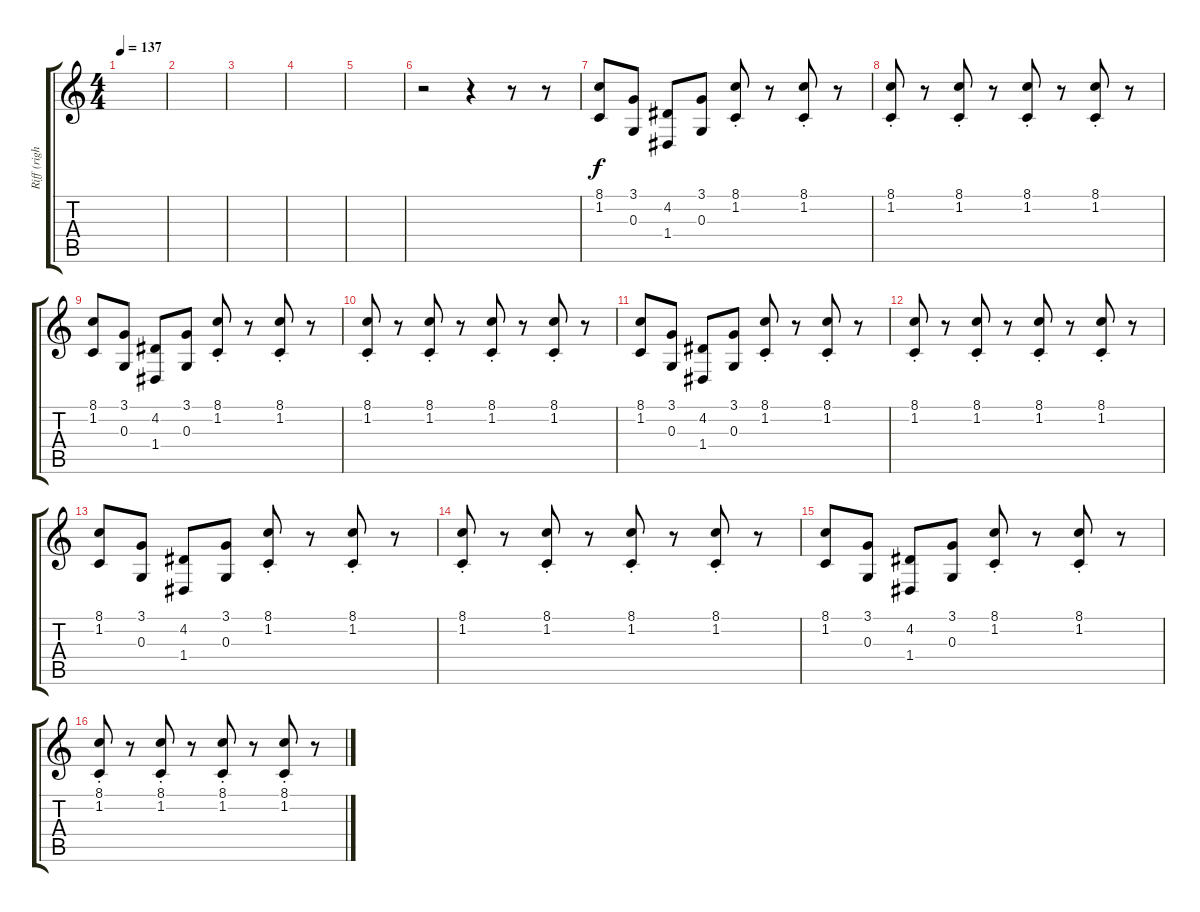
\track ("Riff (right)" "Riff (righ") {instrument lead5charang}
\staff {score tabs}
\tuning (E4 B3 G3 D3 A2 E2) {hide}
\ts (4 4)
\tempo 137
\clef g2
\ks c
|
|
|
|
|
r.2 r.4 r.8 r.8 |
(8.1 1.2).8 (3.1 0.3).8 (4.2 1.4).8 (3.1 0.3).8 (8.1{st} 1.2{st}).8 r.8 (8.1{st} 1.2{st}).8 r.8 |
(8.1{st} 1.2{st}).8 r.8 (8.1{st} 1.2{st}).8 r.8 (8.1{st} 1.2{st}).8 r.8 (8.1{st} 1.2{st}).8 r.8 |
(8.1 1.2).8 (3.1 0.3).8 (4.2 1.4).8 (3.1 0.3).8 (8.1{st} 1.2{st}).8 r.8 (8.1{st} 1.2{st}).8 r.8 |
(8.1{st} 1.2{st}).8 r.8 (8.1{st} 1.2{st}).8 r.8 (8.1{st} 1.2{st}).8 r.8 (8.1{st} 1.2{st}).8 r.8 |
(8.1 1.2).8 (3.1 0.3).8 (4.2 1.4).8 (3.1 0.3).8 (8.1{st} 1.2{st}).8 r.8 (8.1{st} 1.2{st}).8 r.8 |
(8.1{st} 1.2{st}).8 r.8 (8.1{st} 1.2{st}).8 r.8 (8.1{st} 1.2{st}).8 r.8 (8.1{st} 1.2{st}).8 r.8 |
(8.1 1.2).8 (3.1 0.3).8 (4.2 1.4).8 (3.1 0.3).8 (8.1{st} 1.2{st}).8 r.8 (8.1{st} 1.2{st}).8 r.8 |
(8.1{st} 1.2{st}).8 r.8 (8.1{st} 1.2{st}).8 r.8 (8.1{st} 1.2{st}).8 r.8 (8.1{st} 1.2{st}).8 r.8 |
(8.1 1.2).8 (3.1 0.3).8 (4.2 1.4).8 (3.1 0.3).8 (8.1{st} 1.2{st}).8 r.8 (8.1{st} 1.2{st}).8 r.8 |
(8.1{st} 1.2{st}).8 r.8 (8.1{st} 1.2{st}).8 r.8 (8.1{st} 1.2{st}).8 r.8 (8.1{st} 1.2{st}).8 r.8
